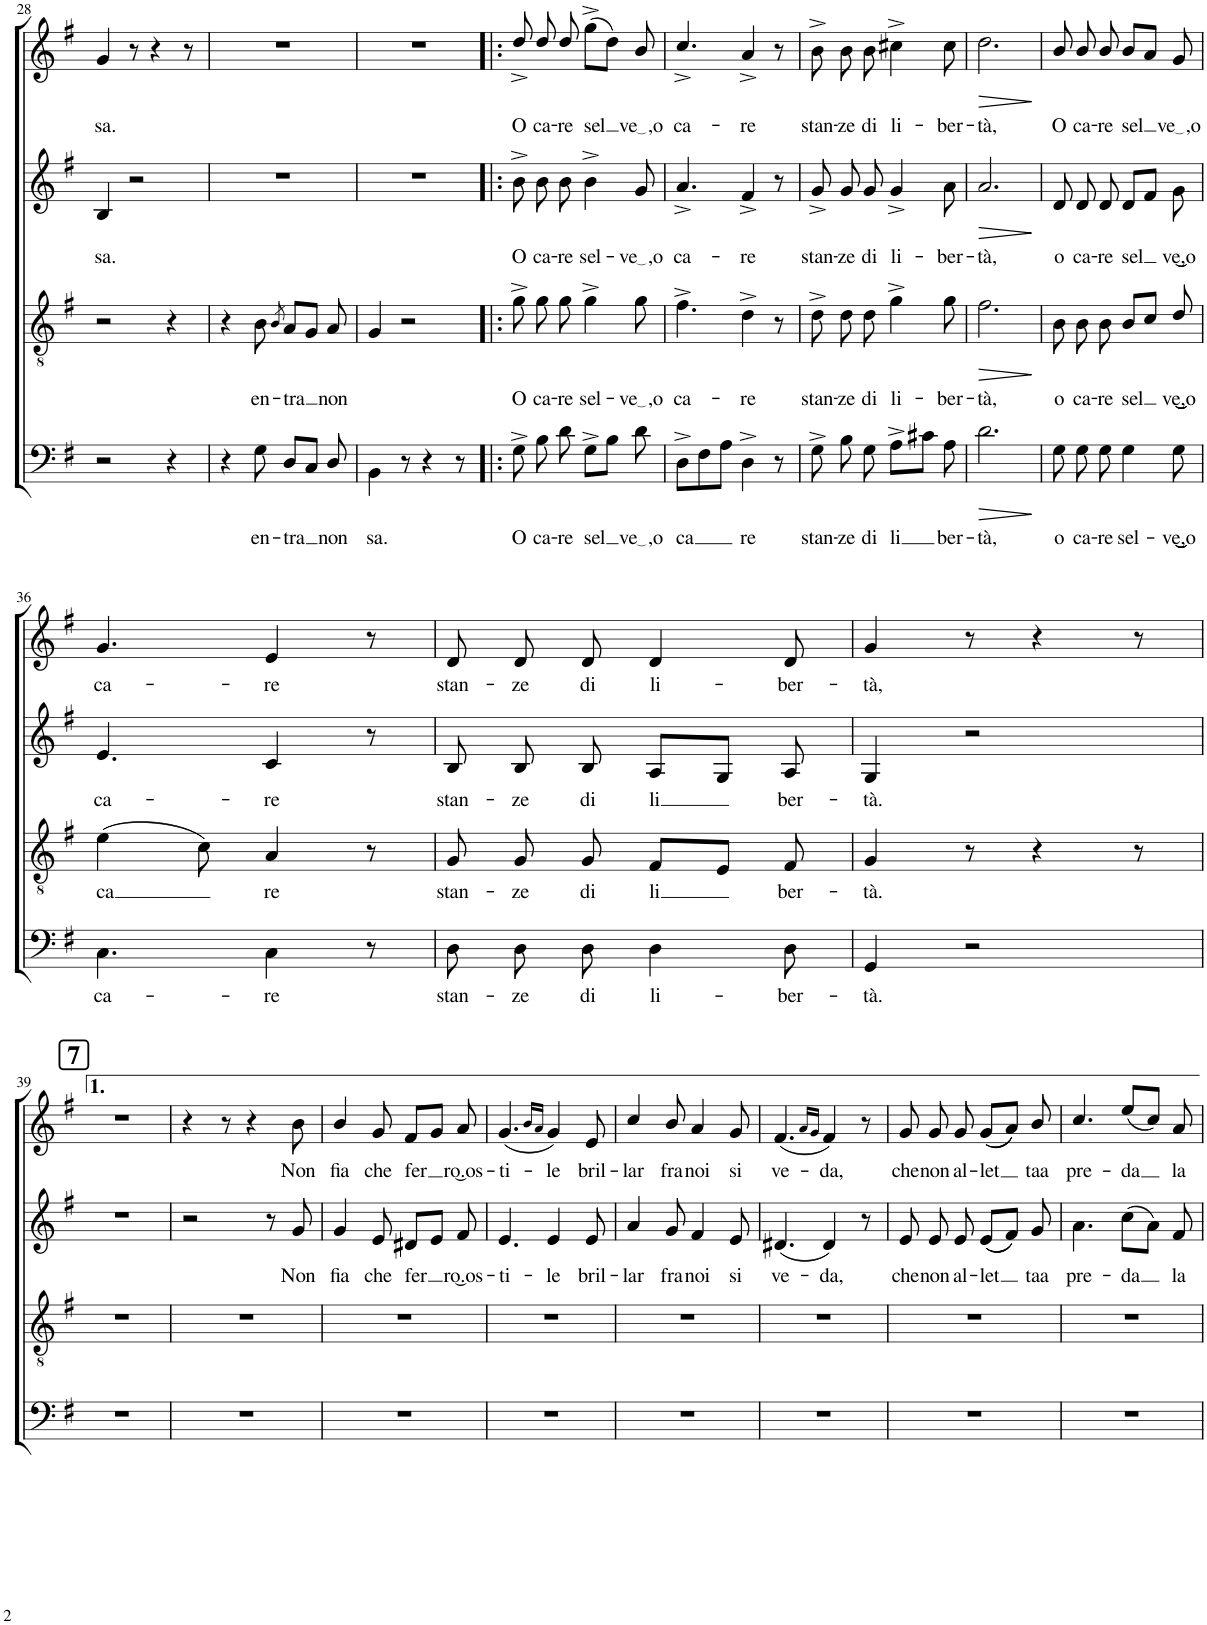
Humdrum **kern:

**kern	**text	**dynam	**kern	**text	**dynam	**kern	**text	**dynam	**kern	**text	**dynam
*part4	*part4	*part4	*part3	*part3	*part3	*part2	*part2	*part2	*part1	*part1	*part1
*staff4	*staff4	*staff4	*staff3	*staff3	*staff3	*staff2	*staff2	*staff2	*staff1	*staff1	*staff1
*I"Bass	*	*	*I"Tenor	*	*	*I"Alto	*	*	*I"Soprano	*	*
*	*	*	*I'T	*	*	*	*	*	*	*	*
!!LO:PB:g=z
*clefF4	*	*	*clefGv2	*	*	*clefG2	*	*	*clefG2	*	*
*Trd7c12	*	*	*	*	*	*Trd1c2	*	*	*	*	*
*k[f#]	*	*	*k[f#]	*	*	*k[f#]	*	*	*k[f#]	*	*
*M6/8	*	*	*M6/8	*	*	*M6/8	*	*	*M6/8	*	*
=28	=28	=28	=28	=28	=28	=28	=28	=28	=28	=28	=28
!	!	!	!	!	!	!	!LO:LY:b	!	!	!LO:LY:b	!
2r	.	.	2r	.	.	4B/	sa.	.	4g/	sa.	.
.	.	.	.	.	.	2r	.	.	8r	.	.
.	.	.	.	.	.	.	.	.	4r	.	.
4r	.	.	4r	.	.	.	.	.	.	.	.
.	.	.	.	.	.	.	.	.	8r	.	.
=29	=29	=29	=29	=29	=29	=29	=29	=29	=29	=29	=29
4r	.	.	4r	.	.	2.r	.	.	2.r	.	.
!	!LO:LY:b	!	!	!LO:LY:b	!	!	!	!	!	!	!
8G\	en-	.	8B\	en-	.	.	.	.	.	.	.
.	.	.	8qB/	.	.	.	.	.	.	.	.
!	!LO:LY:b	!	!	!LO:LY:b	!	!	!	!	!	!	!
8D/L	-tra	.	8A/L	-tra	.	.	.	.	.	.	.
8C/J	.	.	8G/J	.	.	.	.	.	.	.	.
!	!LO:LY:b	!	!	!LO:LY:b	!	!	!	!	!	!	!
8D/	non	.	8A/	non	.	.	.	.	.	.	.
=30	=30	=30	=30	=30	=30	=30	=30	=30	=30	=30	=30
!	!LO:LY:b	!	!	!	!	!	!	!	!	!	!
4BB\	sa.	.	4G/	.	.	2.r	.	.	2.r	.	.
8r	.	.	2r	.	.	.	.	.	.	.	.
4r	.	.	.	.	.	.	.	.	.	.	.
8r	.	.	.	.	.	.	.	.	.	.	.
=31!|:	=31!|:	=31!|:	=31!|:	=31!|:	=31!|:	=31!|:	=31!|:	=31!|:	=31!|:	=31!|:	=31!|:
!	!LO:LY:b	!	!	!LO:LY:b	!	!	!LO:LY:b	!	!	!LO:LY:b	!
8G^\	O	.	8g^\	O	.	8b^\	O	.	8dd^/	O	.
!	!LO:LY:b	!	!	!LO:LY:b	!	!	!LO:LY:b	!	!	!LO:LY:b	!
8B\	ca-	.	8g\	ca-	.	8b\	ca-	.	8dd/	ca-	.
!	!LO:LY:b	!	!	!LO:LY:b	!	!	!LO:LY:b	!	!	!LO:LY:b	!
8d\	-re	.	8g\	-re	.	8b\	-re	.	8dd/	-re	.
!	!LO:LY:b	!	!	!LO:LY:b	!	!	!LO:LY:b	!	!	!LO:LY:b	!
8G^\L	-sel	.	4g^\	sel-	.	4b^\	sel-	.	(8gg^\L	-sel	.
8B\J	.	.	.	.	.	.	.	.	8dd\J)	.	.
!	!LO:LY:b	!	!	!LO:LY:b	!	!	!LO:LY:b	!	!	!LO:LY:b	!
8d\	ve ,o	.	8g\	ve ,o	.	8g/	ve ,o	.	8b/	ve ,o	.
=32	=32	=32	=32	=32	=32	=32	=32	=32	=32	=32	=32
!	!LO:LY:b	!	!	!LO:LY:b	!	!	!LO:LY:b	!	!	!LO:LY:b	!
8D^\L	-ca	.	4.f#^\	ca-	.	4.a^/	ca-	.	4.cc^/	ca-	.
8F#\	.	.	.	.	.	.	.	.	.	.	.
8A\J	.	.	.	.	.	.	.	.	.	.	.
!	!LO:LY:b	!	!	!LO:LY:b	!	!	!LO:LY:b	!	!	!LO:LY:b	!
4D^\	re	.	4d^\	-re	.	4f#^/	-re	.	4a^/	-re	.
8r	.	.	8r	.	.	8r	.	.	8r	.	.
=33	=33	=33	=33	=33	=33	=33	=33	=33	=33	=33	=33
!	!LO:LY:b	!	!	!LO:LY:b	!	!	!LO:LY:b	!	!	!LO:LY:b	!
8G^\	stan-	.	8d^\	stan-	.	8g^/	stan-	.	8b^\	stan-	.
!	!LO:LY:b	!	!	!LO:LY:b	!	!	!LO:LY:b	!	!	!LO:LY:b	!
8B\	-ze	.	8d\	-ze	.	8g/	-ze	.	8b\	-ze	.
!	!LO:LY:b	!	!	!LO:LY:b	!	!	!LO:LY:b	!	!	!LO:LY:b	!
8G\	di	.	8d\	di	.	8g/	di	.	8b\	di	.
!	!LO:LY:b	!	!	!LO:LY:b	!	!	!LO:LY:b	!	!	!LO:LY:b	!
8A^\L	-li	.	4g^\	li-	.	4g^/	li-	.	4cc#X^\	li-	.
8c#X\J	.	.	.	.	.	.	.	.	.	.	.
!	!LO:LY:b	!	!	!LO:LY:b	!	!	!LO:LY:b	!	!	!LO:LY:b	!
8A\	ber-	.	8g\	-ber-	.	8a\	-ber-	.	8cc#\	-ber-	.
=34	=34	=34	=34	=34	=34	=34	=34	=34	=34	=34	=34
!	!LO:LY:b	!LO:HP:b	!	!LO:LY:b	!LO:HP:b	!	!LO:LY:b	!LO:HP:b	!	!LO:LY:b	!LO:HP:b
2.d\	-tà,	>	2.f#\	-tà,	>	2.a/	-tà,	>	2.dd\	-tà,	>
.	.	]	.	.	]	.	.	]	.	.	]
=35	=35	=35	=35	=35	=35	=35	=35	=35	=35	=35	=35
!	!LO:LY:b	!	!	!LO:LY:b	!	!	!LO:LY:b	!	!	!LO:LY:b	!
8G\	o	.	8B\	o	.	8d/	o	.	8b/	O	.
!	!LO:LY:b	!	!	!LO:LY:b	!	!	!LO:LY:b	!	!	!LO:LY:b	!
8G\	ca-	.	8B\	ca-	.	8d/	ca-	.	8b/	ca-	.
!	!LO:LY:b	!	!	!LO:LY:b	!	!	!LO:LY:b	!	!	!LO:LY:b	!
8G\	-re	.	8B\	-re	.	8d/	-re	.	8b/	-re	.
!	!LO:LY:b	!	!	!LO:LY:b	!	!	!LO:LY:b	!	!	!LO:LY:b	!
4G\	sel-	.	8B/L	-sel	.	8d/L	-sel	.	8b/L	-sel	.
.	.	.	8c/J	.	.	8f#/J	.	.	8a/J	.	.
!	!LO:LY:b	!	!	!LO:LY:b	!	!	!LO:LY:b	!	!	!LO:LY:b	!
8G\	-ve͜͜͜͜,o	.	8d/	ve͜͜͜͜,o	.	8g\	ve͜͜,o	.	8g/	ve ,o	.
!!LO:LB:g=z
=36	=36	=36	=36	=36	=36	=36	=36	=36	=36	=36	=36
!	!LO:LY:b	!	!	!LO:LY:b	!	!	!LO:LY:b	!	!	!LO:LY:b	!
4.C\	ca-	.	(4e\	-ca	.	4.e/	ca-	.	4.g/	ca-	.
.	.	.	8c\)	.	.	.	.	.	.	.	.
!	!LO:LY:b	!	!	!LO:LY:b	!	!	!LO:LY:b	!	!	!LO:LY:b	!
4C\	-re	.	4A/	re	.	4c/	-re	.	4e/	-re	.
8r	.	.	8r	.	.	8r	.	.	8r	.	.
=37	=37	=37	=37	=37	=37	=37	=37	=37	=37	=37	=37
!	!LO:LY:b	!	!	!LO:LY:b	!	!	!LO:LY:b	!	!	!LO:LY:b	!
8D\	stan-	.	8G/	stan-	.	8B/	stan-	.	8d/	stan-	.
!	!LO:LY:b	!	!	!LO:LY:b	!	!	!LO:LY:b	!	!	!LO:LY:b	!
8D\	-ze	.	8G/	-ze	.	8B/	-ze	.	8d/	-ze	.
!	!LO:LY:b	!	!	!LO:LY:b	!	!	!LO:LY:b	!	!	!LO:LY:b	!
8D\	di	.	8G/	di	.	8B/	di	.	8d/	di	.
!	!LO:LY:b	!	!	!LO:LY:b	!	!	!LO:LY:b	!	!	!LO:LY:b	!
4D\	li-	.	8F#/L	-li	.	8A/L	-li	.	4d/	li-	.
.	.	.	8E/J	.	.	8G/J	.	.	.	.	.
!	!LO:LY:b	!	!	!LO:LY:b	!	!	!LO:LY:b	!	!	!LO:LY:b	!
8D\	-ber-	.	8F#/	ber-	.	8A/	ber-	.	8d/	-ber-	.
=38	=38	=38	=38	=38	=38	=38	=38	=38	=38	=38	=38
!	!LO:LY:b	!	!	!LO:LY:b	!	!	!LO:LY:b	!	!	!LO:LY:b	!
4GG/	-tà.	.	4G/	-tà.	.	4G/	-tà.	.	4g/	-tà,	.
2r	.	.	8r	.	.	2r	.	.	8r	.	.
.	.	.	4r	.	.	.	.	.	4r	.	.
.	.	.	8r	.	.	.	.	.	8r	.	.
!!LO:LB:g=z
!!LO:REH:place=s1:a:B:cj:fs=14:t=7
=39	=39	=39	=39	=39	=39	=39	=39	=39	=39	=39	=39
2.r	.	.	2.r	.	.	2.r	.	.	2.r	.	.
=46	=46	=46	=46	=46	=46	=46	=46	=46	=46	=46	=46
2.r	.	.	2.r	.	.	2r	.	.	4r	.	.
.	.	.	.	.	.	.	.	.	8r	.	.
.	.	.	.	.	.	.	.	.	4r	.	.
.	.	.	.	.	.	8r	.	.	.	.	.
!	!	!	!	!	!	!	!LO:LY:b	!	!	!LO:LY:b	!
.	.	.	.	.	.	8g/	Non	.	8b\	Non	.
=47	=47	=47	=47	=47	=47	=47	=47	=47	=47	=47	=47
!	!	!	!	!	!	!	!LO:LY:b	!	!	!LO:LY:b	!
2.r	.	.	2.r	.	.	4g/	fia	.	4b/	fia	.
!	!	!	!	!	!	!	!LO:LY:b	!	!	!LO:LY:b	!
.	.	.	.	.	.	8e/	che	.	8g/	che	.
!	!	!	!	!	!	!	!LO:LY:b	!	!	!LO:LY:b	!
.	.	.	.	.	.	8d#X/L	-fer	.	8f#/L	-fer	.
.	.	.	.	.	.	8e/J	.	.	8g/J	.	.
!	!	!	!	!	!	!	!LO:LY:b	!	!	!LO:LY:b	!
.	.	.	.	.	.	8f#/	ro͜.os-	.	8a/	ro͜.os-	.
=48	=48	=48	=48	=48	=48	=48	=48	=48	=48	=48	=48
!	!	!	!	!	!	!	!LO:LY:b	!	!	!LO:LY:b	!
2.r	.	.	2.r	.	.	4.e/	-ti-	.	(4.g/	-ti-	.
.	.	.	.	.	.	.	.	.	16qb/LL	.	.
.	.	.	.	.	.	.	.	.	16qa/JJ	.	.
!	!	!	!	!	!	!	!LO:LY:b	!	!	!LO:LY:b	!
.	.	.	.	.	.	4e/	-le	.	4g/)	-le	.
!	!	!	!	!	!	!	!LO:LY:b	!	!	!LO:LY:b	!
.	.	.	.	.	.	8e/	bril-	.	8e/	bril-	.
=49	=49	=49	=49	=49	=49	=49	=49	=49	=49	=49	=49
!	!	!	!	!	!	!	!LO:LY:b	!	!	!LO:LY:b	!
2.r	.	.	2.r	.	.	4a/	-lar	.	4cc/	-lar	.
!	!	!	!	!	!	!	!LO:LY:b	!	!	!LO:LY:b	!
.	.	.	.	.	.	8g/	fra	.	8b/	fra	.
!	!	!	!	!	!	!	!LO:LY:b	!	!	!LO:LY:b	!
.	.	.	.	.	.	4f#/	noi	.	4a/	noi	.
!	!	!	!	!	!	!	!LO:LY:b	!	!	!LO:LY:b	!
.	.	.	.	.	.	8e/	si	.	8g/	si	.
=50	=50	=50	=50	=50	=50	=50	=50	=50	=50	=50	=50
!	!	!	!	!	!	!	!LO:LY:b	!	!	!LO:LY:b	!
2.r	.	.	2.r	.	.	(4.d#X/	ve-	.	(4.f#/	ve-	.
.	.	.	.	.	.	.	.	.	16qa/LL	.	.
.	.	.	.	.	.	.	.	.	16qg/JJ	.	.
!	!	!	!	!	!	!	!LO:LY:b	!	!	!LO:LY:b	!
.	.	.	.	.	.	4d#/)	-da,	.	4f#/)	-da,	.
.	.	.	.	.	.	8r	.	.	8r	.	.
=51	=51	=51	=51	=51	=51	=51	=51	=51	=51	=51	=51
!	!	!	!	!	!	!	!LO:LY:b	!	!	!LO:LY:b	!
2.r	.	.	2.r	.	.	8e/	che	.	8g/	che	.
!	!	!	!	!	!	!	!LO:LY:b	!	!	!LO:LY:b	!
.	.	.	.	.	.	8e/	non	.	8g/	non	.
!	!	!	!	!	!	!	!LO:LY:b	!	!	!LO:LY:b	!
.	.	.	.	.	.	8e/	al-	.	8g/	al-	.
!	!	!	!	!	!	!	!LO:LY:b	!	!	!LO:LY:b	!
.	.	.	.	.	.	((8e/L	-let	.	((8g/L	-let	.
.	.	.	.	.	.	8f#/J))	.	.	8a/J))	.	.
!	!	!	!	!	!	!	!LO:LY:b	!	!	!LO:LY:b	!
.	.	.	.	.	.	8g/	taa	.	8b/	taa	.
=52	=52	=52	=52	=52	=52	=52	=52	=52	=52	=52	=52
!	!	!	!	!	!	!	!LO:LY:b	!	!	!LO:LY:b	!
2.r	.	.	2.r	.	.	4.a\	pre-	.	4.cc/	pre-	.
!	!	!	!	!	!	!	!LO:LY:b	!	!	!LO:LY:b	!
.	.	.	.	.	.	(8cc\L	-da	.	(8ee/L	-da	.
.	.	.	.	.	.	8a\J)	.	.	8cc/J)	.	.
!	!	!	!	!	!	!	!LO:LY:b	!	!	!LO:LY:b	!
.	.	.	.	.	.	8f#/	la	.	8a/	la	.
=	=	=	=	=	=	=	=	=	=	=	=
*-	*-	*-	*-	*-	*-	*-	*-	*-	*-	*-	*-
